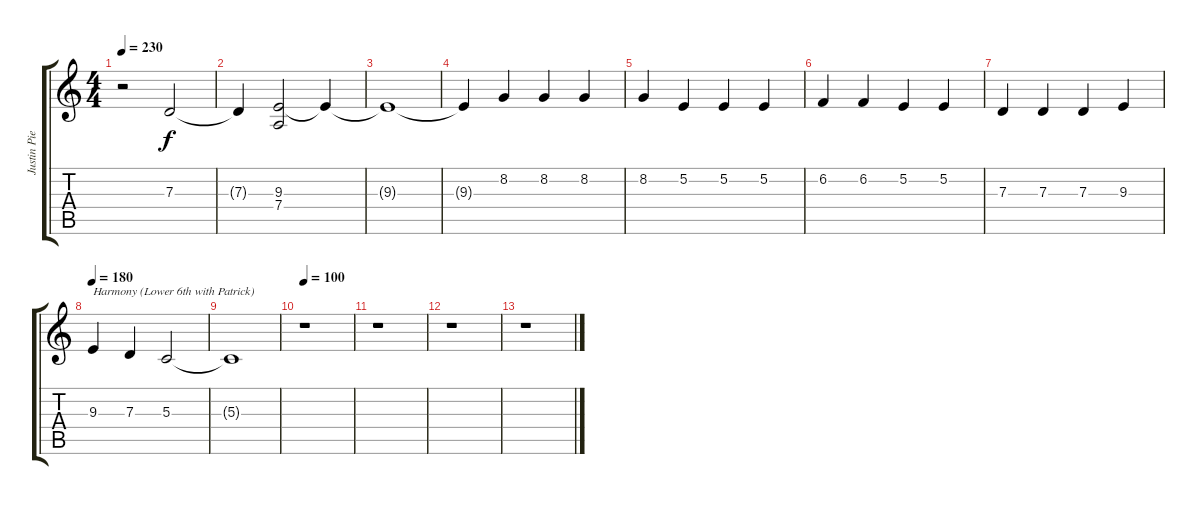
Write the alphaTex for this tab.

\track ("Justin Pierre (Backing Vocals)" "Justin Pie") {instrument oboe}
\staff {score tabs}
\tuning (E4 B3 G3 D3 A2 E2) {hide}
\ts (4 4)
\tempo 230
\clef g2
\ks c
r.2{dy f} 7.3.2 |
7.3{t}.4 (9.3 7.4).2 9.3{t}.4 |
9.3{t}.1 |
9.3{t}.4 8.2.4 8.2.4 8.2.4 |
8.2.4 5.2.4 5.2.4 5.2.4 |
6.2.4 6.2.4 5.2.4 5.2.4 |
7.3.4 7.3.4 7.3.4 9.3.4 |
\tempo 180
9.3.4{txt "Harmony (Lower 6th with Patrick)"} 7.3.4 5.3.2 |
5.3{t}.1 |
\tempo 100
r.1 |
r.1 |
r.1 |
r.1
